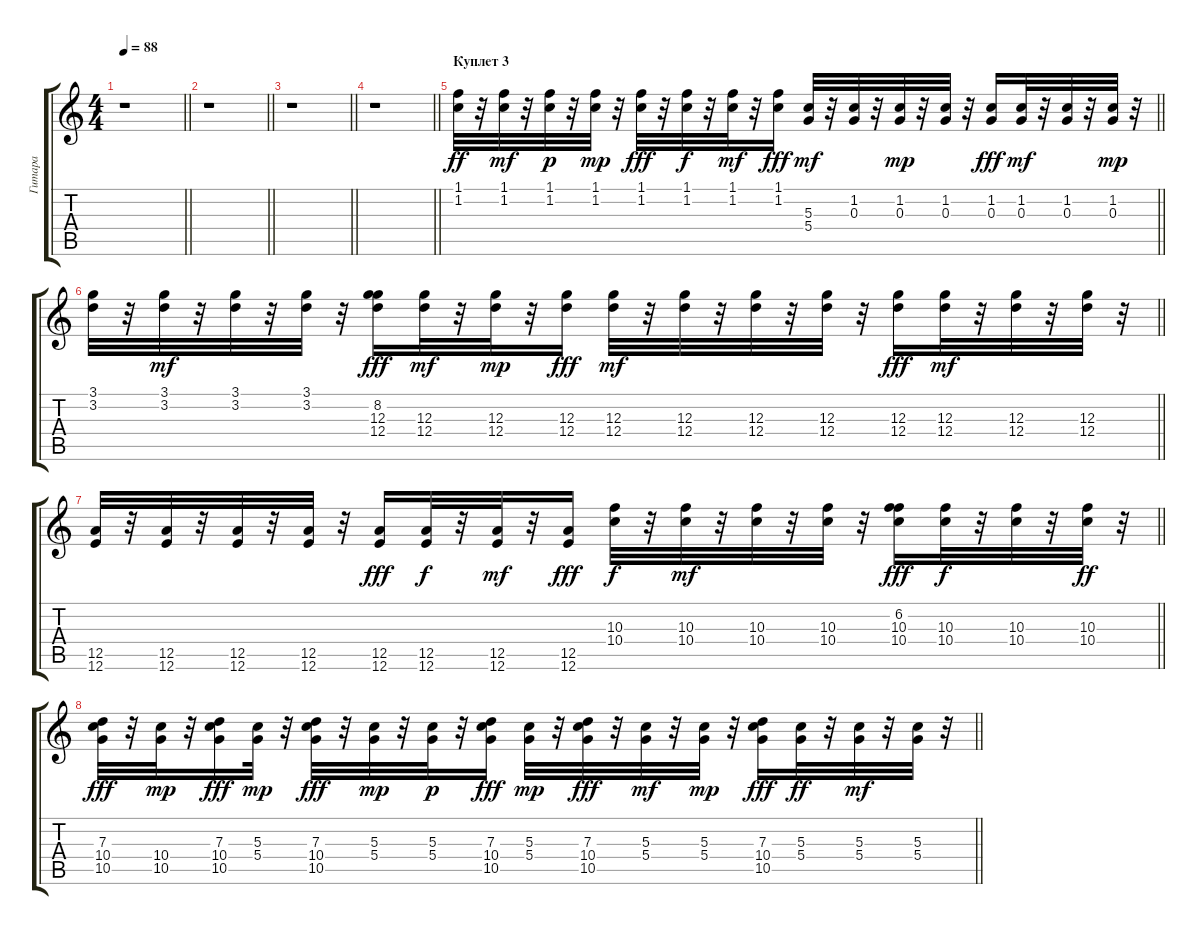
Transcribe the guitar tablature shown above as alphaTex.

\track ("Гитара" "Гитара") {solo instrument overdrivenguitar}
\staff {score tabs}
\tuning (E4 B3 G3 D3 A2 E2) {hide}
\ts (4 4)
\tempo 88
\clef g2
\barLineRight lightlight
\ks aminor
r.1{dy fff} |
\barLineRight lightlight
r.1 |
\barLineRight lightlight
r.1 |
\barLineRight lightlight
r.1 |
\section ("" "Куплет 3")
\barLineRight lightlight
(1.1 1.2).32{dy ff} r.32 (1.1 1.2).32{dy mf} r.32 (1.1 1.2).32{dy p} r.32 (1.1 1.2).32{dy mp} r.32 (1.1 1.2).32{dy fff} r.32 (1.1 1.2).32{dy f} r.32 (1.1 1.2).32{dy mf} r.32 (1.1 1.2).16{dy fff} (5.3 5.4).32{dy mf} r.32 (1.2 0.3).32 r.32 (1.2 0.3).32{dy mp} r.32 (1.2 0.3).32 r.32 (1.2 0.3).16{dy fff} (1.2 0.3).32{dy mf} r.32 (1.2 0.3).32 r.32 (1.2 0.3).32{dy mp} r.32 |
\barLineRight lightlight
(3.1 3.2).32 r.32 (3.1 3.2).32{dy mf} r.32 (3.1 3.2).32 r.32 (3.1 3.2).32 r.32 (8.2 12.3 12.4).16{dy fff} (12.3 12.4).32{dy mf} r.32 (12.3 12.4).32{dy mp} r.32 (12.3 12.4).16{dy fff} (12.3 12.4).32{dy mf} r.32 (12.3 12.4).32 r.32 (12.3 12.4).32 r.32 (12.3 12.4).32 r.32 (12.3 12.4).16{dy fff} (12.3 12.4).32{dy mf} r.32 (12.3 12.4).32 r.32 (12.3 12.4).32 r.32 |
\barLineRight lightlight
(12.5 12.6).32 r.32 (12.5 12.6).32 r.32 (12.5 12.6).32 r.32 (12.5 12.6).32 r.32 (12.5 12.6).16{dy fff} (12.5 12.6).32{dy f} r.32 (12.5 12.6).32{dy mf} r.32 (12.5 12.6).16{dy fff} (10.3 10.4).32{dy f} r.32 (10.3 10.4).32{dy mf} r.32 (10.3 10.4).32 r.32 (10.3 10.4).32 r.32 (6.2 10.3 10.4).16{dy fff} (10.3 10.4).32{dy f} r.32 (10.3 10.4).32 r.32 (10.3 10.4).32{dy ff} r.32 |
\barLineRight lightlight
(7.3 10.4 10.5).32{dy fff} r.32 (10.4 10.5).32{dy mp} r.32 (7.3 10.4 10.5).16{dy fff} (5.3 5.4).32{dy mp} r.32 (7.3 10.4 10.5).32{dy fff} r.32 (5.3 5.4).32{dy mp} r.32 (5.3 5.4).32{dy p} r.32 (7.3 10.4 10.5).16{dy fff} (5.3 5.4).32{dy mp} r.32 (7.3 10.4 10.5).32{dy fff} r.32 (5.3 5.4).32{dy mf} r.32 (5.3 5.4).32{dy mp} r.32 (7.3 10.4 10.5).16{dy fff} (5.3 5.4).32{dy ff} r.32 (5.3 5.4).32{dy mf} r.32 (5.3 5.4).32 r.32
